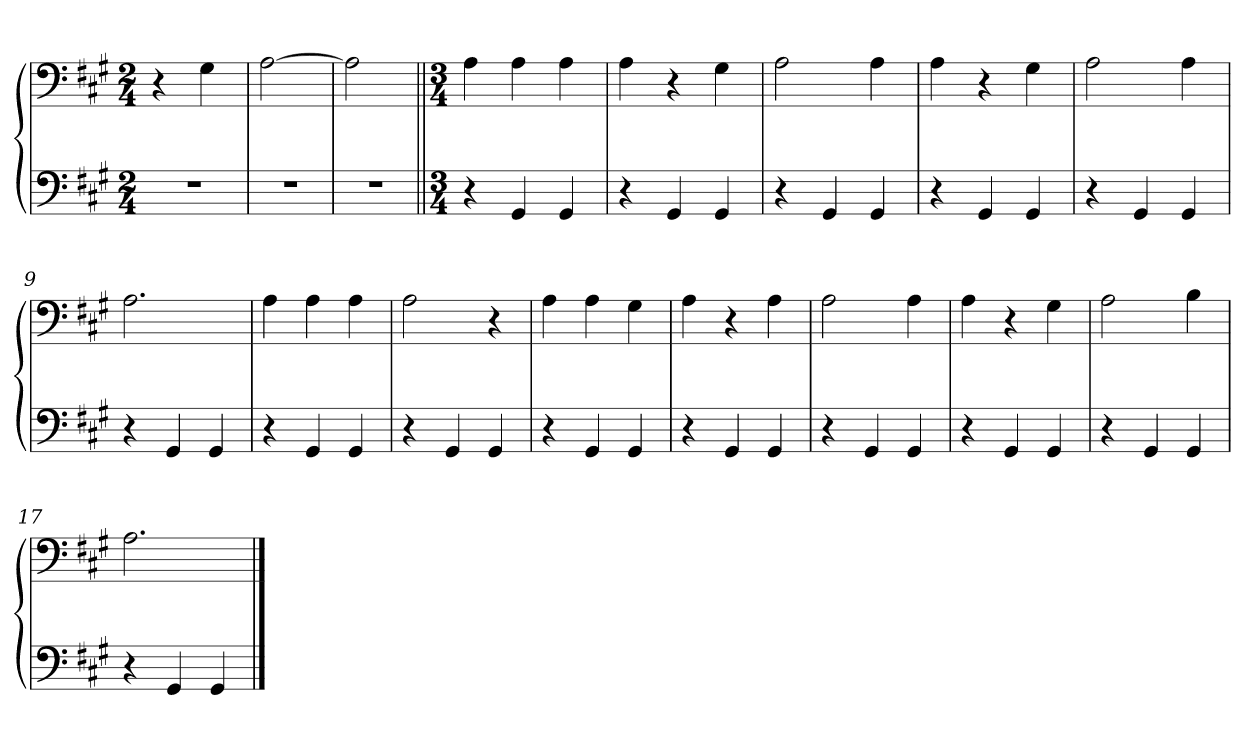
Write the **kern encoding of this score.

**kern	**kern
*part1	*part1
*staff2	*staff1
*clefF4	*clefF4
*k[f#c#g#]	*k[f#c#g#]
*M2/4	*M2/4
=1	=1
2r	4r
.	4G#\
=2	=2
2r	[2A\
=3	=3
2r	2A\]
=4||	=4||
*M3/4	*M3/4
4r	4A\
4GG#/	4A\
4GG#/	4A\
=5	=5
4r	4A\
4GG#/	4r
4GG#/	4G#\
=6	=6
4r	2A\
4GG#/	.
4GG#/	4A\
=7	=7
4r	4A\
4GG#/	4r
4GG#/	4G#\
=8	=8
4r	2A\
4GG#/	.
4GG#/	4A\
=9	=9
4r	2.A\
4GG#/	.
4GG#/	.
=10	=10
4r	4A\
4GG#/	4A\
4GG#/	4A\
=11	=11
4r	2A\
4GG#/	.
4GG#/	4r
=12	=12
4r	4A\
4GG#/	4A\
4GG#/	4G#\
=13	=13
4r	4A\
4GG#/	4r
4GG#/	4A\
=14	=14
4r	2A\
4GG#/	.
4GG#/	4A\
=15	=15
4r	4A\
4GG#/	4r
4GG#/	4G#\
=16	=16
4r	2A\
4GG#/	.
4GG#/	4B\
=17	=17
4r	2.A\
4GG#/	.
4GG#/	.
==	==
*-	*-
